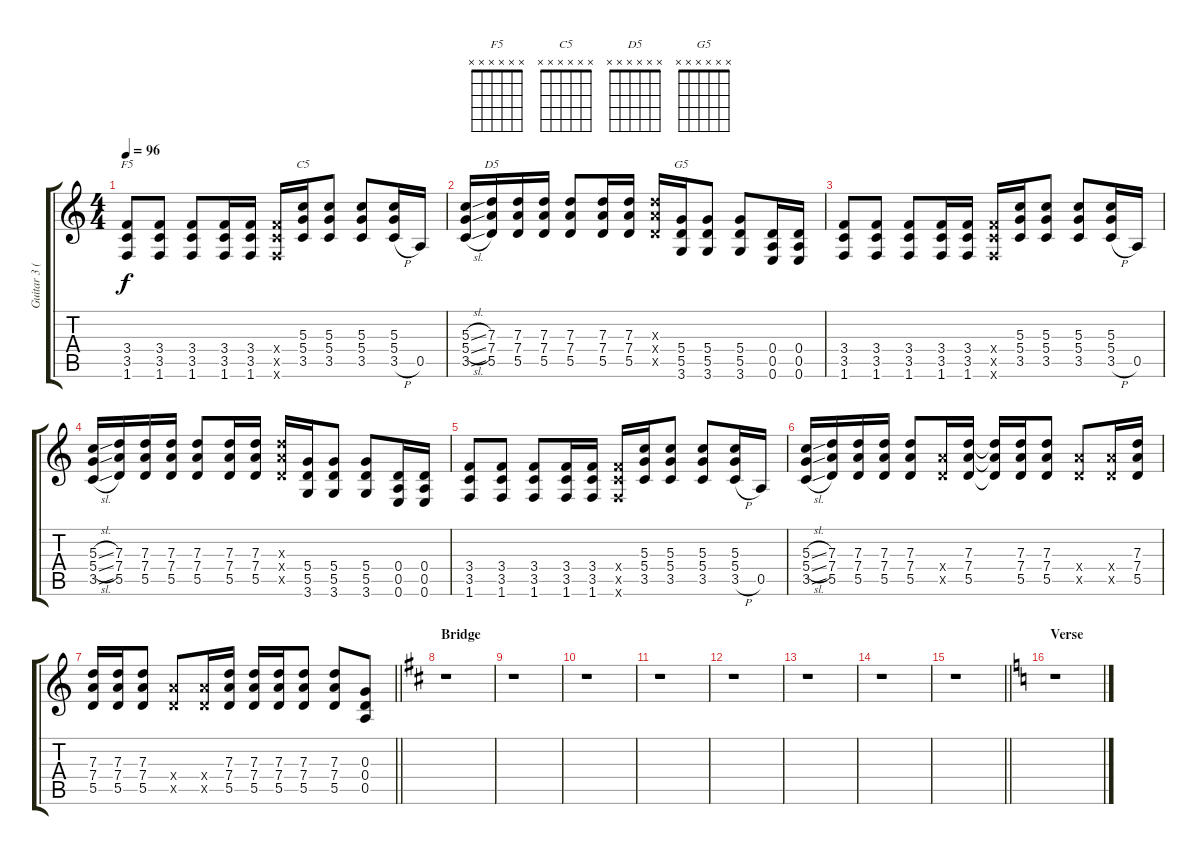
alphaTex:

\track ("Guitar 3 (dist.)" "Guitar 3 (") {instrument distortionguitar}
\staff {score tabs}
\tuning (E4 B3 G3 D3 A2 E2) {hide}
\chord ("F5" x x x x x x)
\chord ("C5" x x x x x x)
\chord ("D5" x x x x x x)
\chord ("G5" x x x x x x)
\ts (4 4)
\tempo 96
\clef g2
\ks aminor
(3.4 3.5 1.6).8{ch "F5" dy f} (3.4 3.5 1.6).8 (3.4 3.5 1.6).8 (3.4 3.5 1.6).16 (3.4 3.5 1.6).16 (3.4{x} 3.5{x} 1.6{x}).16 (5.3 5.4 3.5).16{ch "C5"} (5.3 5.4 3.5).8 (5.3 5.4 3.5).8 (5.3 5.4 3.5{h}).16 0.5.16 |
(5.3{sl} 5.4{sl} 3.5{sl}).16 (7.3 7.4 5.5).16{ch "D5"} (7.3 7.4 5.5).16 (7.3 7.4 5.5).16 (7.3 7.4 5.5).8 (7.3 7.4 5.5).16 (7.3 7.4 5.5).16 (7.3{x} 7.4{x} 5.5{x}).16 (5.4 5.5 3.6).16{ch "G5"} (5.4 5.5 3.6).8 (5.4 5.5 3.6).8 (0.4 0.5 0.6).16 (0.4 0.5 0.6).16 |
(3.4 3.5 1.6).8 (3.4 3.5 1.6).8 (3.4 3.5 1.6).8 (3.4 3.5 1.6).16 (3.4 3.5 1.6).16 (3.4{x} 3.5{x} 1.6{x}).16 (5.3 5.4 3.5).16 (5.3 5.4 3.5).8 (5.3 5.4 3.5).8 (5.3 5.4 3.5{h}).16 0.5.16 |
(5.3{sl} 5.4{sl} 3.5{sl}).16 (7.3 7.4 5.5).16 (7.3 7.4 5.5).16 (7.3 7.4 5.5).16 (7.3 7.4 5.5).8 (7.3 7.4 5.5).16 (7.3 7.4 5.5).16 (7.3{x} 7.4{x} 5.5{x}).16 (5.4 5.5 3.6).16 (5.4 5.5 3.6).8 (5.4 5.5 3.6).8 (0.4 0.5 0.6).16 (0.4 0.5 0.6).16 |
(3.4 3.5 1.6).8 (3.4 3.5 1.6).8 (3.4 3.5 1.6).8 (3.4 3.5 1.6).16 (3.4 3.5 1.6).16 (3.4{x} 3.5{x} 1.6{x}).16 (5.3 5.4 3.5).16 (5.3 5.4 3.5).8 (5.3 5.4 3.5).8 (5.3 5.4 3.5{h}).16 0.5.16 |
(5.3{sl} 5.4{sl} 3.5{sl}).16 (7.3 7.4 5.5).16 (7.3 7.4 5.5).16 (7.3 7.4 5.5).16 (7.3 7.4 5.5).8 (7.4{x} 5.5{x}).16 (7.3 7.4 5.5).16 (7.3{t} 7.4{t} 5.5{t}).16 (7.3 7.4 5.5).16 (7.3 7.4 5.5).8 (7.4{x} 5.5{x}).8 (7.4{x} 5.5{x}).16 (7.3 7.4 5.5).16 |
\barLineRight lightlight
(7.3 7.4 5.5).16 (7.3 7.4 5.5).16 (7.3 7.4 5.5).8 (7.4{x} 5.5{x}).8 (7.4{x} 5.5{x}).16 (7.3 7.4 5.5).16 (7.3 7.4 5.5).16 (7.3 7.4 5.5).16 (7.3 7.4 5.5).8 (7.3 7.4 5.5).8 (0.3 0.4 0.5).8 |
\section ("" "Bridge")
\ks bminor
r.1 |
r.1 |
r.1 |
r.1 |
r.1 |
r.1 |
r.1 |
\barLineRight lightlight
r.1 |
\section ("" "Verse")
\ks aminor
r.1
